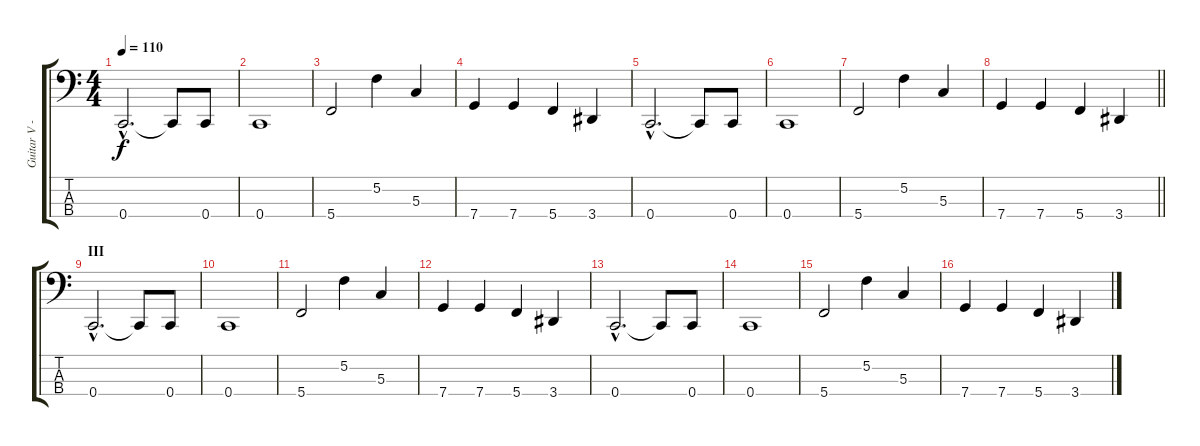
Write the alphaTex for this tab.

\track ("Guitar V - Bass" "Guitar V -") {instrument electricbassfinger}
\staff {score tabs}
\tuning (F2 C2 G1 C1) {hide}
\ts (4 4)
\tempo 110
\clef f4
\ks c
0.4{hac}.2{d dy f} 0.4{t}.8 0.4.8 |
0.4.1 |
5.4.2 5.2.4 5.3.4 |
7.4.4 7.4.4 5.4.4 3.4.4 |
0.4{hac}.2{d} 0.4{t}.8 0.4.8 |
0.4.1 |
5.4.2 5.2.4 5.3.4 |
\barLineRight lightlight
7.4.4 7.4.4 5.4.4 3.4.4 |
\section ("" "III")
0.4{hac}.2{d} 0.4{t}.8 0.4.8 |
0.4.1 |
5.4.2 5.2.4 5.3.4 |
7.4.4 7.4.4 5.4.4 3.4.4 |
0.4{hac}.2{d} 0.4{t}.8 0.4.8 |
0.4.1 |
5.4.2 5.2.4 5.3.4 |
7.4.4 7.4.4 5.4.4 3.4.4
